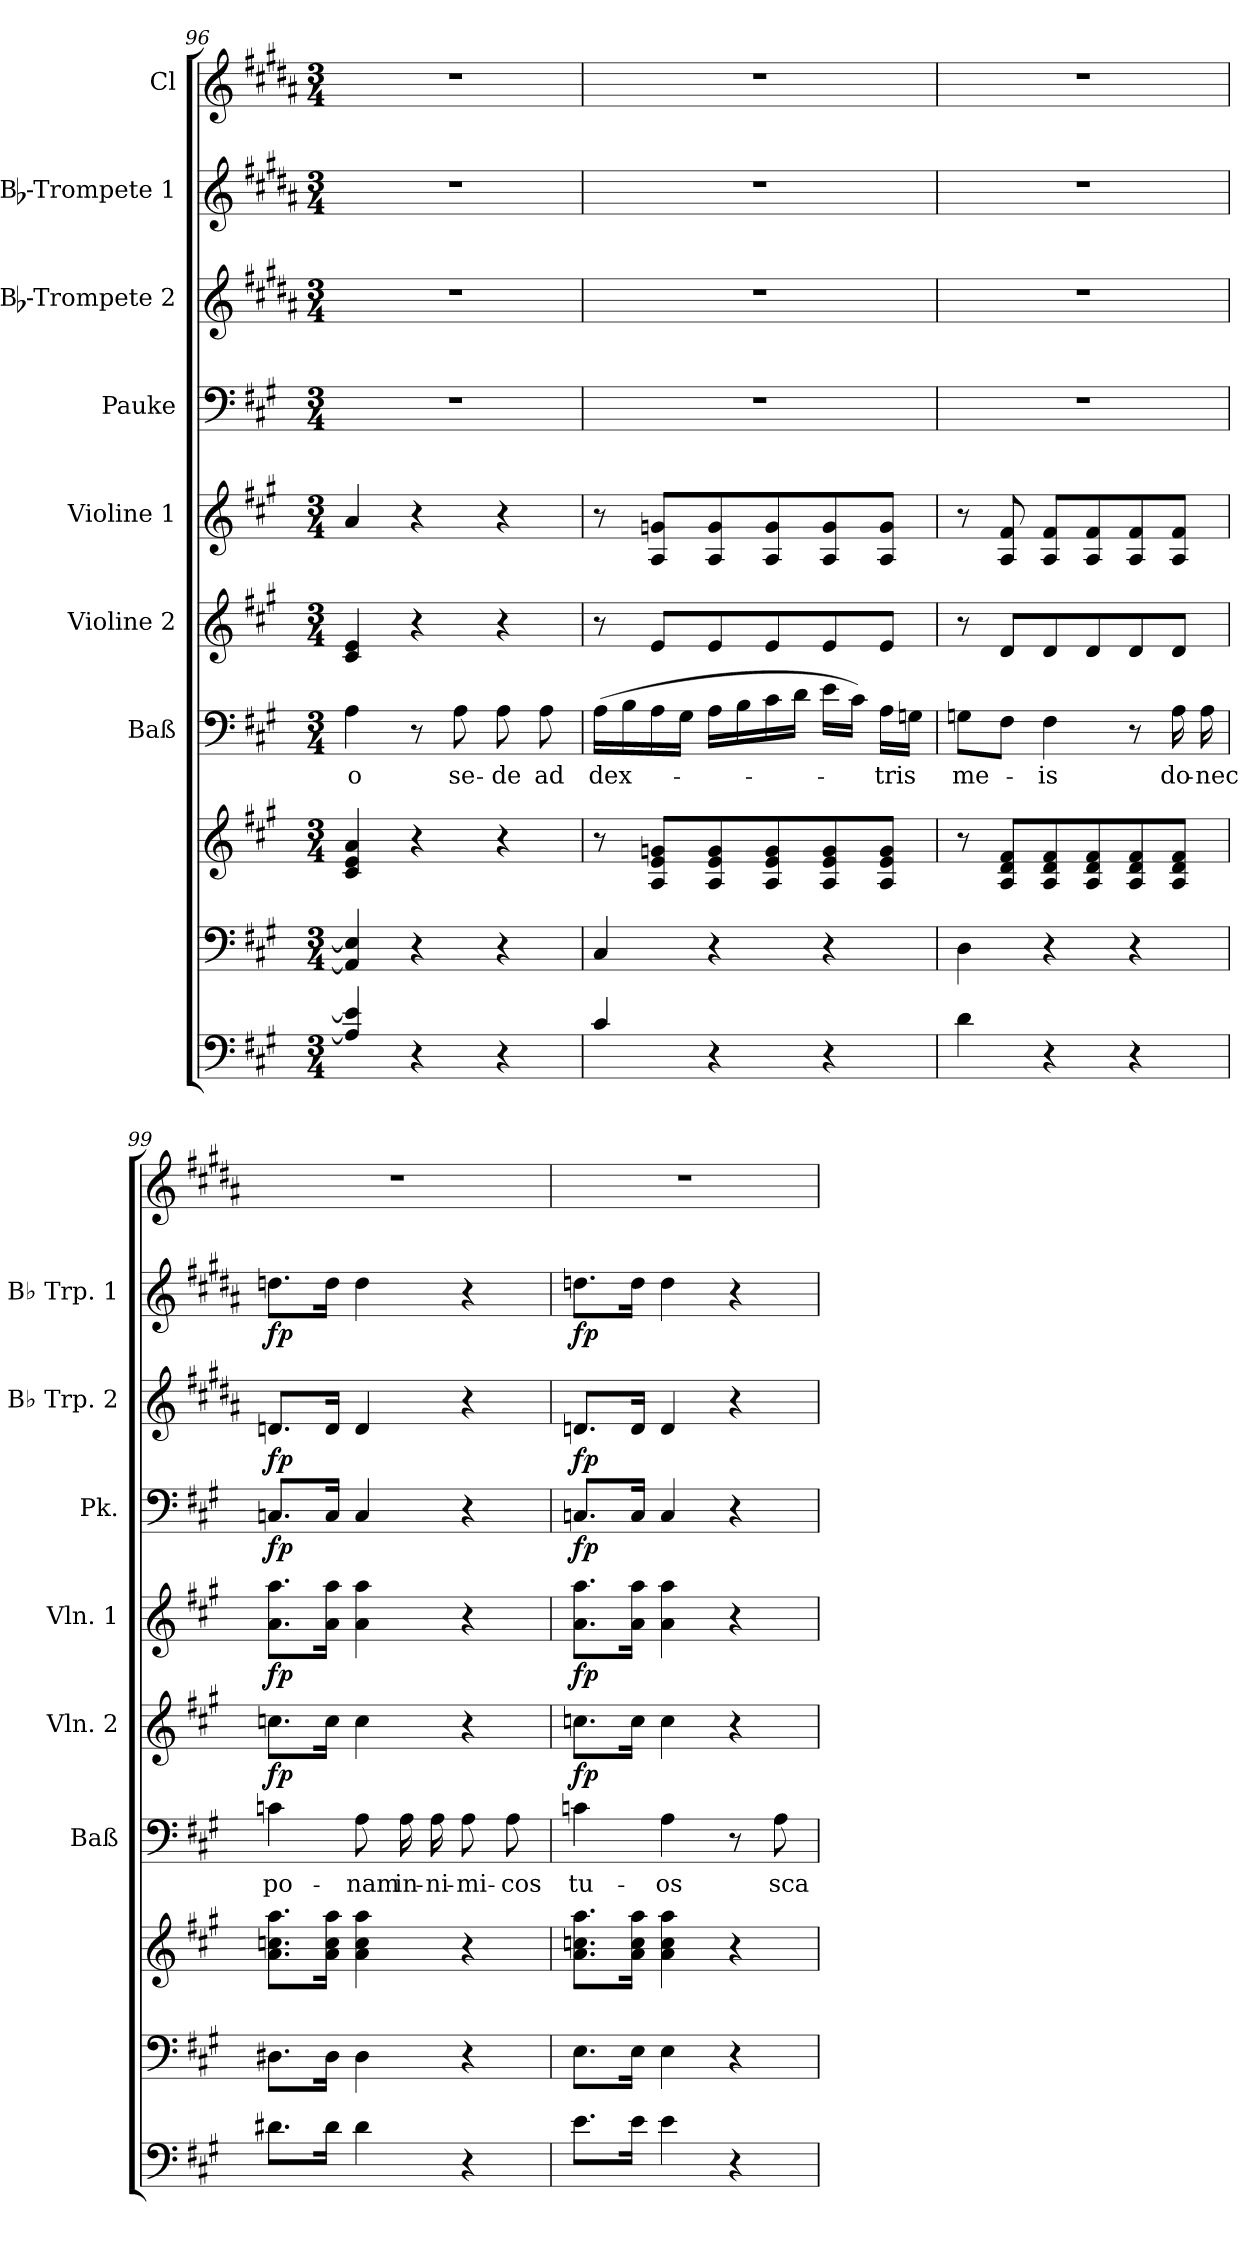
**kern	**kern	**kern	**kern	**text	**kern	**dynam	**kern	**dynam	**kern	**dynam	**kern	**dynam	**kern	**dynam	**kern
*part9	*part8	*part8	*part7	*part7	*part6	*part6	*part5	*part5	*part4	*part4	*part3	*part3	*part2	*part2	*part1
*staff10	*staff9	*staff8	*staff7	*staff7	*staff6	*staff6	*staff5	*staff5	*staff4	*staff4	*staff3	*staff3	*staff2	*staff2	*staff1
*	*	*	*I"Baß	*	*I"Violine 2	*	*I"Violine 1	*	*I"Pauke	*	*I"Bb-Trompete 2	*	*I"Bb-Trompete 1	*	*I"Cl
*	*	*	*I'Baß	*	*I'Vln. 2	*	*I'Vln. 1	*	*I'Pk.	*	*I'Bb Trp. 2	*	*I'Bb Trp. 1	*	*
*clefF4	*clefF4	*clefG2	*clefF4	*	*clefG2	*	*clefG2	*	*clefF4	*	*clefG2	*	*clefG2	*	*clefG2
*ITrd7c12	*	*	*	*	*	*	*	*	*	*	*ITrd1c2	*	*ITrd1c2	*	*ITrd1c2
*k[f#c#g#]	*k[f#c#g#]	*k[f#c#g#]	*k[f#c#g#]	*	*k[f#c#g#]	*	*k[f#c#g#]	*	*k[f#c#g#]	*	*k[f#c#g#]	*	*k[f#c#g#]	*	*k[f#c#g#]
*A:	*A:	*A:	*A:	*	*A:	*	*A:	*	*A:	*	*A:	*	*A:	*	*A:
*M3/4	*M3/4	*M3/4	*M3/4	*	*M3/4	*	*M3/4	*	*M3/4	*	*M3/4	*	*M3/4	*	*M3/4
=96	=96	=96	=96	=96	=96	=96	=96	=96	=96	=96	=96	=96	=96	=96	=96
!	!	!	!	!LO:LY:b	!	!	!	!	!	!	!	!	!	!	!
4AA/] 4E/]	4AA/] 4E/]	4c#/ 4e/ 4a/	4A\	-o	4c#/ 4e/	.	4a/	.	2.r	.	2.r	.	2.r	.	2.r
4r	4r	4r	8r	.	4r	.	4r	.	.	.	.	.	.	.	.
!	!	!	!	!LO:LY:b	!	!	!	!	!	!	!	!	!	!	!
.	.	.	8A\	se-	.	.	.	.	.	.	.	.	.	.	.
!	!	!	!	!LO:LY:b	!	!	!	!	!	!	!	!	!	!	!
4r	4r	4r	8A\	-de	4r	.	4r	.	.	.	.	.	.	.	.
!	!	!	!	!LO:LY:b	!	!	!	!	!	!	!	!	!	!	!
.	.	.	8A\	ad	.	.	.	.	.	.	.	.	.	.	.
=97	=97	=97	=97	=97	=97	=97	=97	=97	=97	=97	=97	=97	=97	=97	=97
!	!	!	!	!LO:LY:b	!	!	!	!	!	!	!	!	!	!	!
4C#/	4C#/	8r	(>16A\LL	dex-	8r	.	8r	.	2.r	.	2.r	.	2.r	.	2.r
.	.	.	16B\	.	.	.	.	.	.	.	.	.	.	.	.
.	.	8A/ 8e/ 8gn/L	16A\	.	8e/L	.	8A/ 8gn/L	.	.	.	.	.	.	.	.
.	.	.	16G#\JJ	.	.	.	.	.	.	.	.	.	.	.	.
4r	4r	8A/ 8e/ 8g/	16A\LL	.	8e/	.	8A/ 8g/	.	.	.	.	.	.	.	.
.	.	.	16B\	.	.	.	.	.	.	.	.	.	.	.	.
.	.	8A/ 8e/ 8g/	16c#\	.	8e/	.	8A/ 8g/	.	.	.	.	.	.	.	.
.	.	.	16d\JJ	.	.	.	.	.	.	.	.	.	.	.	.
4r	4r	8A/ 8e/ 8g/	16e\LL	.	8e/	.	8A/ 8g/	.	.	.	.	.	.	.	.
.	.	.	16c#\JJ)	.	.	.	.	.	.	.	.	.	.	.	.
!	!	!	!	!LO:LY:b	!	!	!	!	!	!	!	!	!	!	!
.	.	8A/ 8e/ 8g/J	16A\LL	-tris	8e/J	.	8A/ 8g/J	.	.	.	.	.	.	.	.
.	.	.	16Gn\JJ	.	.	.	.	.	.	.	.	.	.	.	.
=98	=98	=98	=98	=98	=98	=98	=98	=98	=98	=98	=98	=98	=98	=98	=98
!	!	!	!	!LO:LY:b	!	!	!	!	!	!	!	!	!	!	!
4D\	4D\	8r	8Gn\L	me-	8r	.	8r	.	2.r	.	2.r	.	2.r	.	2.r
.	.	8A/ 8d/ 8f#/L	8F#\J	.	8d/L	.	8A/ 8f#/	.	.	.	.	.	.	.	.
!	!	!	!	!LO:LY:b	!	!	!	!	!	!	!	!	!	!	!
4r	4r	8A/ 8d/ 8f#/	4F#\	-is	8d/	.	8A/ 8f#/L	.	.	.	.	.	.	.	.
.	.	8A/ 8d/ 8f#/	.	.	8d/	.	8A/ 8f#/	.	.	.	.	.	.	.	.
4r	4r	8A/ 8d/ 8f#/	8r	.	8d/	.	8A/ 8f#/	.	.	.	.	.	.	.	.
!	!	!	!	!LO:LY:b	!	!	!	!	!	!	!	!	!	!	!
.	.	8A/ 8d/ 8f#/J	16A\	do-	8d/J	.	8A/ 8f#/J	.	.	.	.	.	.	.	.
!	!	!	!	!LO:LY:b	!	!	!	!	!	!	!	!	!	!	!
.	.	.	16A\	-nec	.	.	.	.	.	.	.	.	.	.	.
!!LO:PB:g=z
=99	=99	=99	=99	=99	=99	=99	=99	=99	=99	=99	=99	=99	=99	=99	=99
!	!	!	!	!LO:LY:b	!	!LO:DY:b	!	!LO:DY:b	!	!LO:DY:b	!	!LO:DY:b	!	!LO:DY:b	!
8.D#X\L	8.D#X\L	8.a\ 8.ccn\ 8.aa\L	4cn\	po-	8.ccn\L	fp	8.a\ 8.aa\L	fp	8.Cn/L	fp	8.cn/L	fp	8.ccn\L	fp	2.r
16D#\Jk	16D#\Jk	16a\ 16cc\ 16aa\Jk	.	.	16cc\Jk	.	16a\ 16aa\Jk	.	16C/Jk	.	16c/Jk	.	16cc\Jk	.	.
!	!	!	!	!LO:LY:b	!	!	!	!	!	!	!	!	!	!	!
4D#\	4D#\	4a\ 4cc\ 4aa\	8A\	-nam	4cc\	.	4a\ 4aa\	.	4C/	.	4c/	.	4cc\	.	.
!	!	!	!	!LO:LY:b	!	!	!	!	!	!	!	!	!	!	!
.	.	.	16A\	in-	.	.	.	.	.	.	.	.	.	.	.
!	!	!	!	!LO:LY:b	!	!	!	!	!	!	!	!	!	!	!
.	.	.	16A\	-ni-	.	.	.	.	.	.	.	.	.	.	.
!	!	!	!	!LO:LY:b	!	!	!	!	!	!	!	!	!	!	!
4r	4r	4r	8A\	-mi-	4r	.	4r	.	4r	.	4r	.	4r	.	.
!	!	!	!	!LO:LY:b	!	!	!	!	!	!	!	!	!	!	!
.	.	.	8A\	-cos	.	.	.	.	.	.	.	.	.	.	.
=100	=100	=100	=100	=100	=100	=100	=100	=100	=100	=100	=100	=100	=100	=100	=100
!	!	!	!	!LO:LY:b	!	!LO:DY:b	!	!LO:DY:b	!	!LO:DY:b	!	!LO:DY:b	!	!LO:DY:b	!
8.E\L	8.E\L	8.a\ 8.ccn\ 8.aa\L	4cn\	tu-	8.ccn\L	fp	8.a\ 8.aa\L	fp	8.Cn/L	fp	8.cn/L	fp	8.ccn\L	fp	2.r
16E\Jk	16E\Jk	16a\ 16cc\ 16aa\Jk	.	.	16cc\Jk	.	16a\ 16aa\Jk	.	16C/Jk	.	16c/Jk	.	16cc\Jk	.	.
!	!	!	!	!LO:LY:b	!	!	!	!	!	!	!	!	!	!	!
4E\	4E\	4a\ 4cc\ 4aa\	4A\	-os	4cc\	.	4a\ 4aa\	.	4C/	.	4c/	.	4cc\	.	.
4r	4r	4r	8r	.	4r	.	4r	.	4r	.	4r	.	4r	.	.
!	!	!	!	!LO:LY:b	!	!	!	!	!	!	!	!	!	!	!
.	.	.	8A\	sca-	.	.	.	.	.	.	.	.	.	.	.
=	=	=	=	=	=	=	=	=	=	=	=	=	=	=	=
*-	*-	*-	*-	*-	*-	*-	*-	*-	*-	*-	*-	*-	*-	*-	*-
